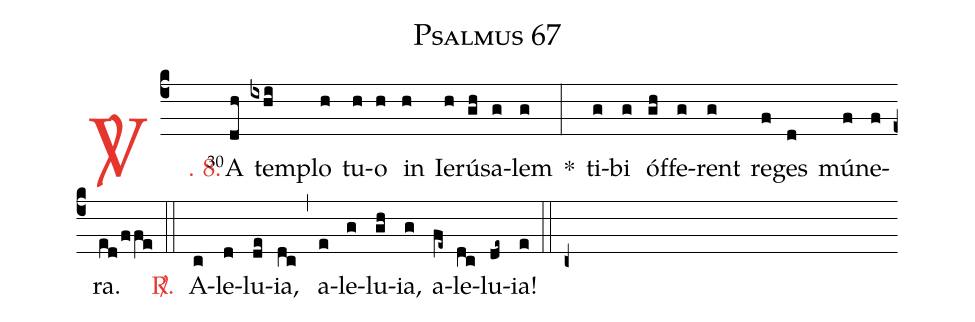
name: Psalmus 67;
%%
(c4)

<c><sp>V/</sp>. 8.</c>() <v>\VSup{30}</v>A(dh) tem(ixhi)plo(h) tu(h)o(h) in(h) Ie(h)rú(gh)sa(g)lem(g) *(:) ti(g)bi(g) óf(gh)fe(g)rent(g) re(f)ges(d) mú(f)ne(f)ra.(ed/ffe)

(::)

<nlba><c><sp>R/</sp>.</c>() A</nlba>(c)le(d)lu(de)ia,(dc) (,) a(e)le(g)lu(gh)ia,(g) a(fe~)le(dc)lu(de~)ia!(e)

(::)

(c+)
